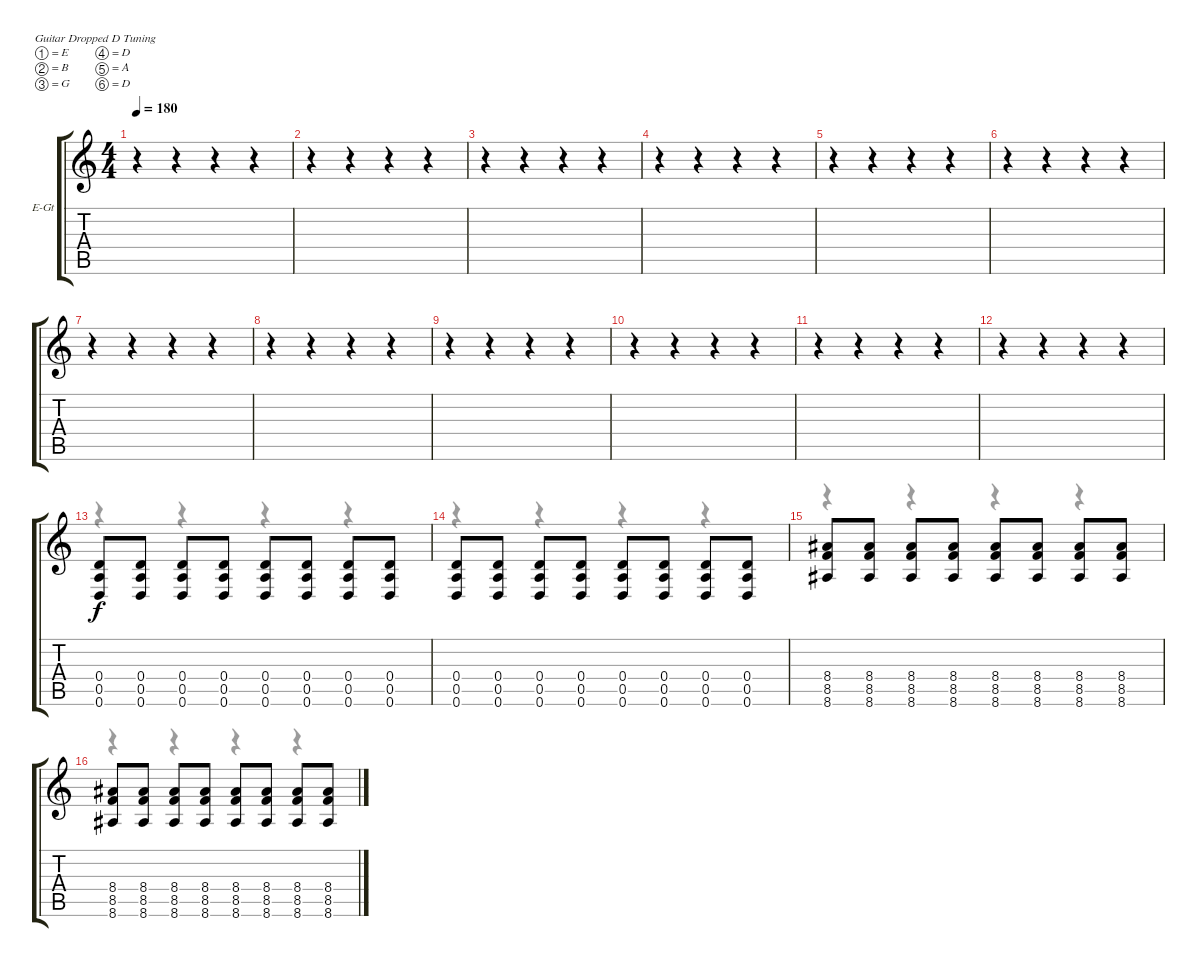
\bracketExtendMode groupsimilarinstruments
\firstSystemTrackNameOrientation horizontal
\otherSystemsTrackNameOrientation horizontal
\track ("Æ®ï¿½ï¿½ 1" "E-Gt") {instrument distortionguitar}
\staff {score tabs}
\tuning (E4 B3 G3 D3 A2 D2)
\voice
\ts (4 4)
\tempo 180
\clef g2
\ks c
r.4{dy f} r.4 r.4 r.4 |
r.4 r.4 r.4 r.4 |
r.4 r.4 r.4 r.4 |
r.4 r.4 r.4 r.4 |
r.4 r.4 r.4 r.4 |
r.4 r.4 r.4 r.4 |
r.4 r.4 r.4 r.4 |
r.4 r.4 r.4 r.4 |
r.4 r.4 r.4 r.4 |
r.4 r.4 r.4 r.4 |
r.4 r.4 r.4 r.4 |
r.4 r.4 r.4 r.4 |
(0.4 0.5 0.6).8 (0.4 0.5 0.6).8 (0.4 0.5 0.6).8 (0.4 0.5 0.6).8 (0.4 0.5 0.6).8 (0.4 0.5 0.6).8 (0.4 0.5 0.6).8 (0.4 0.5 0.6).8 |
(0.4 0.5 0.6).8 (0.4 0.5 0.6).8 (0.4 0.5 0.6).8 (0.4 0.5 0.6).8 (0.4 0.5 0.6).8 (0.4 0.5 0.6).8 (0.4 0.5 0.6).8 (0.4 0.5 0.6).8 |
(8.4 8.5 8.6).8 (8.4 8.5 8.6).8 (8.4 8.5 8.6).8 (8.4 8.5 8.6).8 (8.4 8.5 8.6).8 (8.4 8.5 8.6).8 (8.4 8.5 8.6).8 (8.4 8.5 8.6).8 |
(8.4 8.5 8.6).8 (8.4 8.5 8.6).8 (8.4 8.5 8.6).8 (8.4 8.5 8.6).8 (8.4 8.5 8.6).8 (8.4 8.5 8.6).8 (8.4 8.5 8.6).8 (8.4 8.5 8.6).8
\voice
\clef g2
\ottava regular
\simile none
\ks c
r.4{dy mf} r.4 r.4 r.4 |
r.4 r.4 r.4 r.4 |
r.4 r.4 r.4 r.4 |
r.4 r.4 r.4 r.4 |
r.4 r.4 r.4 r.4 |
r.4 r.4 r.4 r.4 |
r.4 r.4 r.4 r.4 |
r.4 r.4 r.4 r.4 |
r.4 r.4 r.4 r.4 |
r.4 r.4 r.4 r.4 |
r.4 r.4 r.4 r.4 |
r.4 r.4 r.4 r.4 |
r.4 r.4 r.4 r.4 |
r.4 r.4 r.4 r.4 |
r.4 r.4 r.4 r.4 |
r.4 r.4 r.4 r.4
